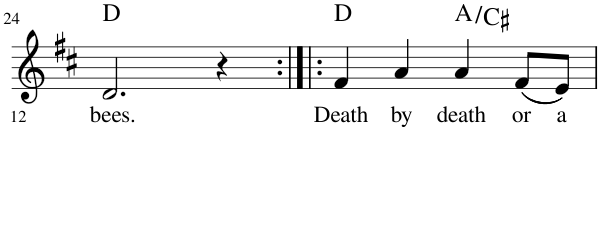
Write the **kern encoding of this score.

**kern	**text	**harte
*part1	*part1	*part1
*staff1	*staff1	*
*I"Voice	*	*
*I'Vo.	*	*
!!LO:PB:g=z
*clefG2	*	*
*k[f#c#]	*	*
*M4/4	*	*
=24	=24	=24
!	!LO:LY:b	!
2.d/	bees.	D:maj
4r	.	.
=25:|!|:	=25:|!|:	=25:|!|:
!	!LO:LY:b	!
4f#/	Death	D:maj
!	!LO:LY:b	!
4a/	by	.
!	!LO:LY:b	!
4a/	death	A:maj/3
!	!LO:LY:b	!
((8f#/L	or	.
!	!LO:LY:b	!
8e/J))	a	.
=	=	=
*-	*-	*-
